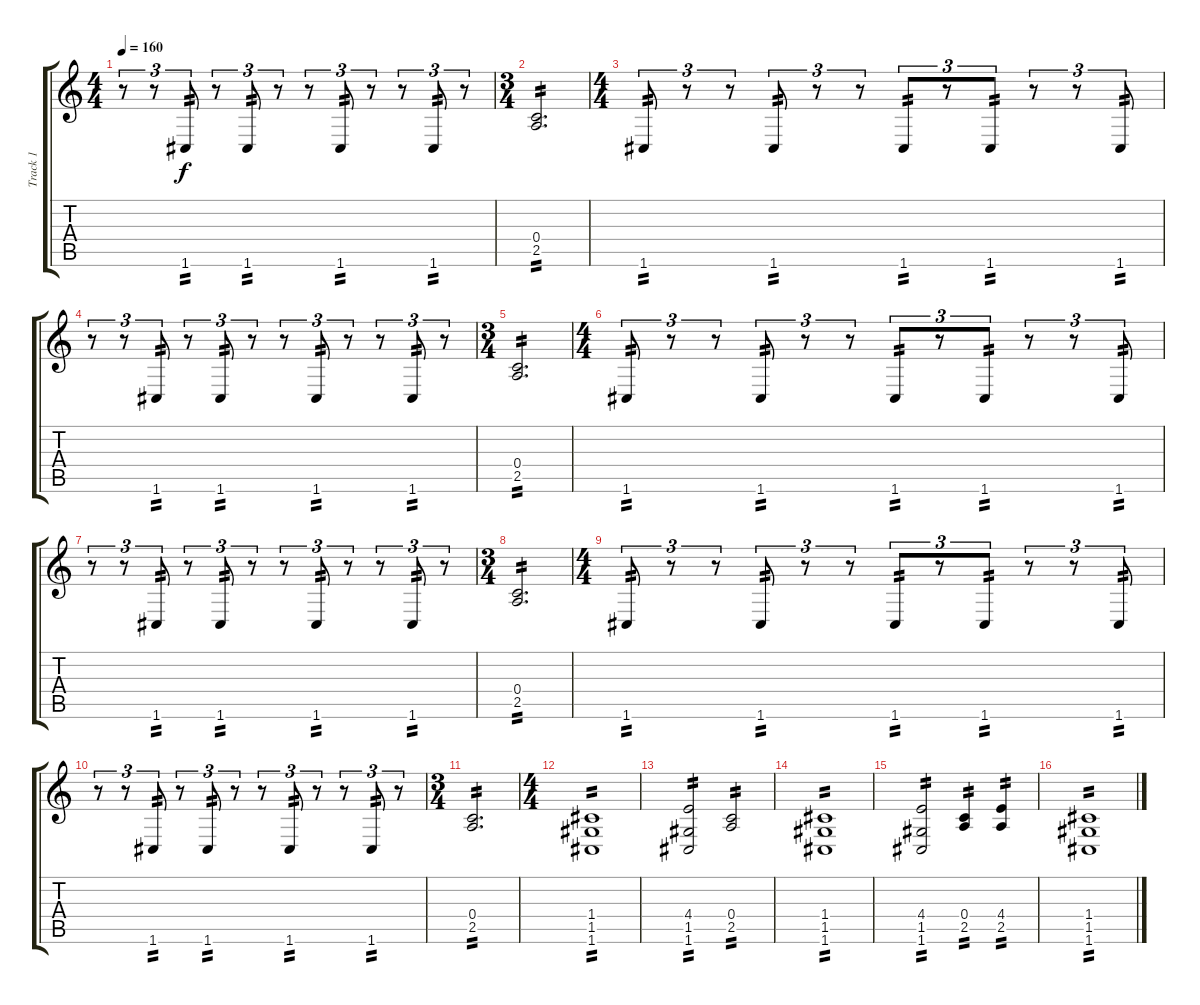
\track ("Track 1" "Track 1") {instrument distortionguitar}
\staff {score tabs}
\tuning (D4 A3 F3 C3 G2 C2) {hide}
\ts (4 4)
\tempo 160
\clef g2
\ks c
r.8{tu (3 2) dy f} r.8{tu (3 2)} 1.6.8{tu (3 2) tp 2} r.8{tu (3 2)} 1.6.8{tu (3 2) tp 2} r.8{tu (3 2)} r.8{tu (3 2)} 1.6.8{tu (3 2) tp 2} r.8{tu (3 2)} r.8{tu (3 2)} 1.6.8{tu (3 2) tp 2} r.8{tu (3 2)} |
\ts (3 4)
(0.4 2.5).2{d tp 2} |
\ts (4 4)
1.6.8{tu (3 2) tp 2} r.8{tu (3 2)} r.8{tu (3 2)} 1.6.8{tu (3 2) tp 2} r.8{tu (3 2)} r.8{tu (3 2)} 1.6.8{tu (3 2) tp 2} r.8{tu (3 2)} 1.6.8{tu (3 2) tp 2} r.8{tu (3 2)} r.8{tu (3 2)} 1.6.8{tu (3 2) tp 2} |
r.8{tu (3 2)} r.8{tu (3 2)} 1.6.8{tu (3 2) tp 2} r.8{tu (3 2)} 1.6.8{tu (3 2) tp 2} r.8{tu (3 2)} r.8{tu (3 2)} 1.6.8{tu (3 2) tp 2} r.8{tu (3 2)} r.8{tu (3 2)} 1.6.8{tu (3 2) tp 2} r.8{tu (3 2)} |
\ts (3 4)
(0.4 2.5).2{d tp 2} |
\ts (4 4)
1.6.8{tu (3 2) tp 2} r.8{tu (3 2)} r.8{tu (3 2)} 1.6.8{tu (3 2) tp 2} r.8{tu (3 2)} r.8{tu (3 2)} 1.6.8{tu (3 2) tp 2} r.8{tu (3 2)} 1.6.8{tu (3 2) tp 2} r.8{tu (3 2)} r.8{tu (3 2)} 1.6.8{tu (3 2) tp 2} |
r.8{tu (3 2)} r.8{tu (3 2)} 1.6.8{tu (3 2) tp 2} r.8{tu (3 2)} 1.6.8{tu (3 2) tp 2} r.8{tu (3 2)} r.8{tu (3 2)} 1.6.8{tu (3 2) tp 2} r.8{tu (3 2)} r.8{tu (3 2)} 1.6.8{tu (3 2) tp 2} r.8{tu (3 2)} |
\ts (3 4)
(0.4 2.5).2{d tp 2} |
\ts (4 4)
1.6.8{tu (3 2) tp 2} r.8{tu (3 2)} r.8{tu (3 2)} 1.6.8{tu (3 2) tp 2} r.8{tu (3 2)} r.8{tu (3 2)} 1.6.8{tu (3 2) tp 2} r.8{tu (3 2)} 1.6.8{tu (3 2) tp 2} r.8{tu (3 2)} r.8{tu (3 2)} 1.6.8{tu (3 2) tp 2} |
r.8{tu (3 2)} r.8{tu (3 2)} 1.6.8{tu (3 2) tp 2} r.8{tu (3 2)} 1.6.8{tu (3 2) tp 2} r.8{tu (3 2)} r.8{tu (3 2)} 1.6.8{tu (3 2) tp 2} r.8{tu (3 2)} r.8{tu (3 2)} 1.6.8{tu (3 2) tp 2} r.8{tu (3 2)} |
\ts (3 4)
(0.4 2.5).2{d tp 2} |
\ts (4 4)
(1.4 1.5 1.6).1{tp 2} |
(4.4 1.5 1.6).2{tp 2} (0.4 2.5).2{tp 2} |
(1.4 1.5 1.6).1{tp 2} |
(4.4 1.5 1.6).2{tp 2} (0.4 2.5).4{tp 2} (4.4 2.5).4{tp 2} |
(1.4 1.5 1.6).1{tp 2}
